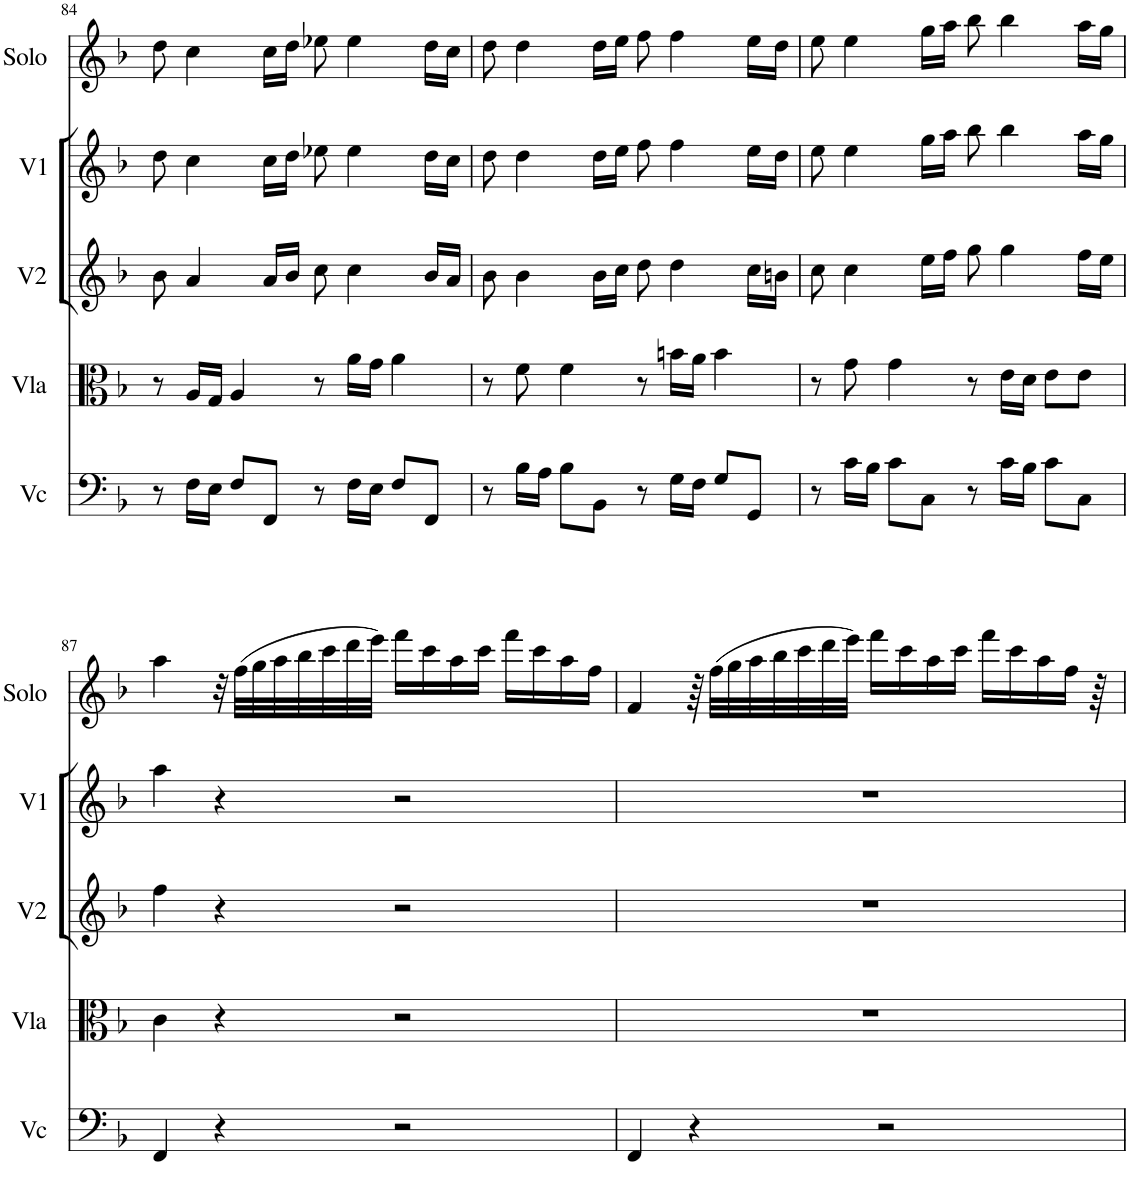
**kern	**kern	**kern	**kern	**kern
*part5	*part4	*part3	*part2	*part1
*staff5	*staff4	*staff3	*staff2	*staff1
*I"Vc	*I"Vla	*I"V2	*I"V1	*I"Solo
*I'Vc	*I'Vla	*I'V2	*I'V1	*I'Solo
!!LO:PB:g=z
*clefF4	*clefC3	*clefG2	*clefG2	*clefG2
*k[b-]	*k[b-]	*k[b-]	*k[b-]	*k[b-]
*M4/4	*M4/4	*M4/4	*M4/4	*M4/4
*met(c)	*met(c)	*met(c)	*met(c)	*met(c)
=84	=84	=84	=84	=84
8r	8r	8b-\	8dd\	8dd\
16F\LL	16A/LL	4a/	4cc\	4cc\
16E\JJ	16G/JJ	.	.	.
8F/L	4A/	.	.	.
8FF/J	.	16a/LL	16cc\LL	16cc\LL
.	.	16b-/JJ	16dd\JJ	16dd\JJ
8r	8r	8cc\	8ee-X\	8ee-X\
16F\LL	16a\LL	4cc\	4ee-\	4ee-\
16E\JJ	16g\JJ	.	.	.
8F/L	4a\	.	.	.
8FF/J	.	16b-/LL	16dd\LL	16dd\LL
.	.	16a/JJ	16cc\JJ	16cc\JJ
=85	=85	=85	=85	=85
8r	8r	8b-\	8dd\	8dd\
16B-\LL	8f\	4b-\	4dd\	4dd\
16A\JJ	.	.	.	.
8B-\L	4f\	.	.	.
8BB-\J	.	16b-\LL	16dd\LL	16dd\LL
.	.	16cc\JJ	16ee\JJ	16ee\JJ
8r	8r	8dd\	8ff\	8ff\
16G\LL	16bn\LL	4dd\	4ff\	4ff\
16F\JJ	16a\JJ	.	.	.
8G/L	4b\	.	.	.
8GG/J	.	16cc\LL	16ee\LL	16ee\LL
.	.	16bn\JJ	16dd\JJ	16dd\JJ
=86	=86	=86	=86	=86
8r	8r	8cc\	8ee\	8ee\
16c\LL	8g\	4cc\	4ee\	4ee\
16B-\JJ	.	.	.	.
8c\L	4g\	.	.	.
8C\J	.	16ee\LL	16gg\LL	16gg\LL
.	.	16ff\JJ	16aa\JJ	16aa\JJ
8r	8r	8gg\	8bb-\	8bb-\
16c\LL	16e\LL	4gg\	4bb-\	4bb-\
16B-\JJ	16d\JJ	.	.	.
8c\L	8e\L	.	.	.
8C\J	8e\J	16ff\LL	16aa\LL	16aa\LL
.	.	16ee\JJ	16gg\JJ	16gg\JJ
!!LO:LB:g=z
=87	=87	=87	=87	=87
4FF/	4c\	4ff\	4aa\	4aa\
4r	4r	4r	4r	32r
.	.	.	.	(32ff\LLL
.	.	.	.	32gg\
.	.	.	.	32aa\
.	.	.	.	32bb-\
.	.	.	.	32ccc\
.	.	.	.	32ddd\
.	.	.	.	32eee\JJJ)
2r	2r	2r	2r	16fff\LL
.	.	.	.	16ccc\
.	.	.	.	16aa\
.	.	.	.	16ccc\JJ
.	.	.	.	16fff\LL
.	.	.	.	16ccc\
.	.	.	.	16aa\
.	.	.	.	16ff\JJ
=88	=88	=88	=88	=88
4FF/	1r	1r	1r	4f/
4r	.	.	.	64r
.	.	.	.	(32ff\LLL
.	.	.	.	32gg\
.	.	.	.	32aa\
.	.	.	.	32bb-\
.	.	.	.	32ccc\
.	.	.	.	32ddd\
.	.	.	.	32eee\JJJ)
.	.	.	.	16fff\LL
2r	.	.	.	.
.	.	.	.	16ccc\
.	.	.	.	16aa\
.	.	.	.	16ccc\JJ
.	.	.	.	16fff\LL
.	.	.	.	16ccc\
.	.	.	.	16aa\
.	.	.	.	16ff\JJ
.	.	.	.	64r
=	=	=	=	=
*-	*-	*-	*-	*-
